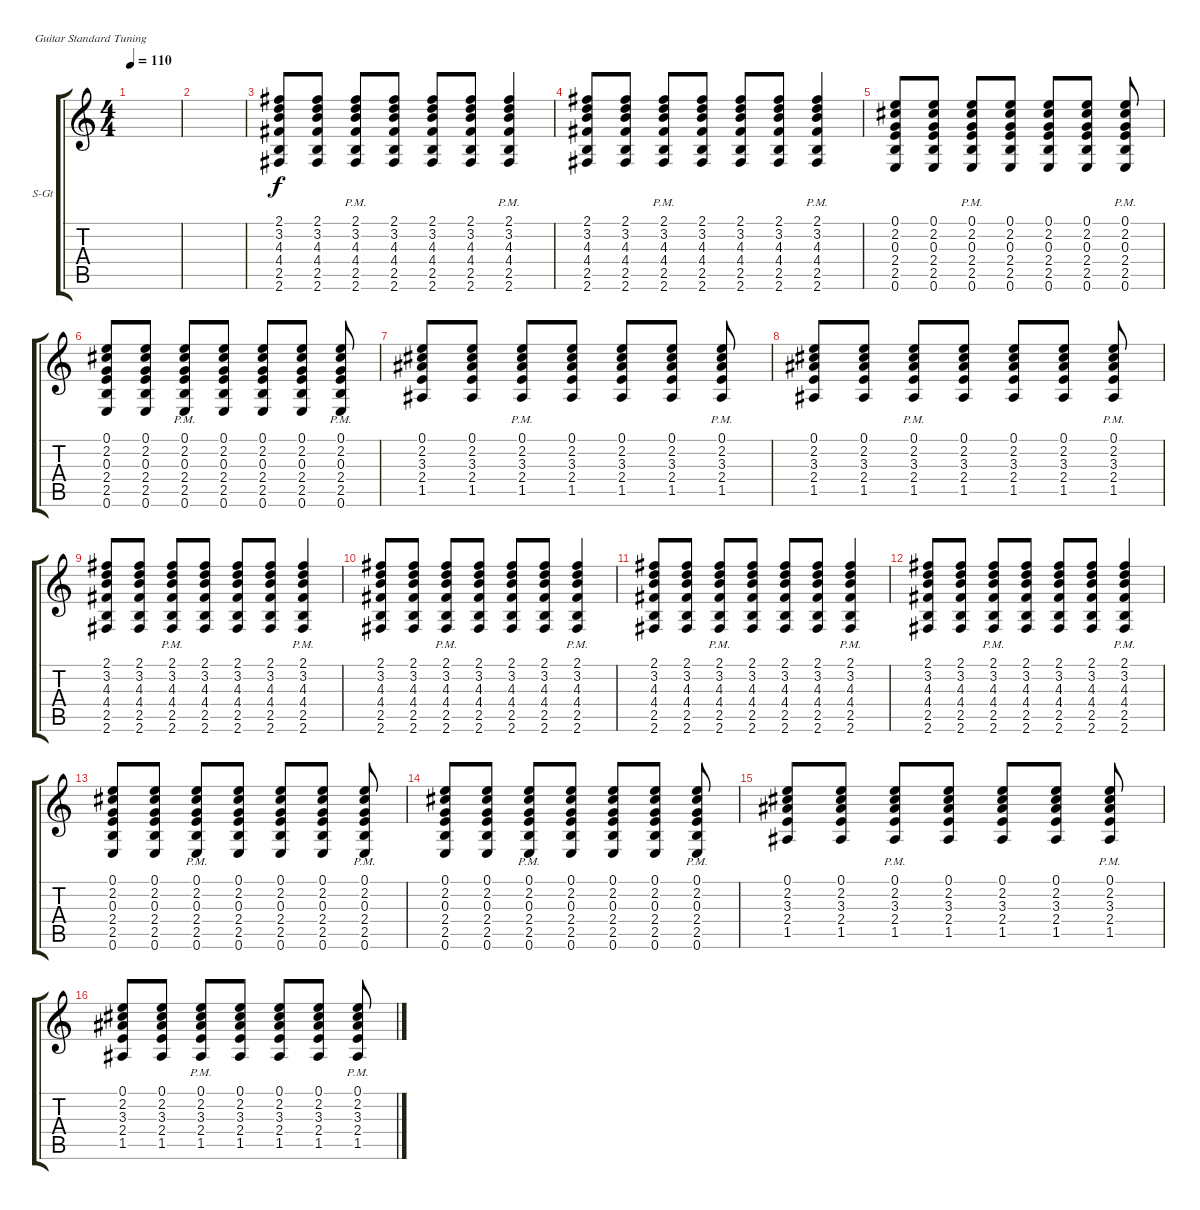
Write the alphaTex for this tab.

\defaultSystemsLayout 4
\bracketExtendMode groupsimilarinstruments
\firstSystemTrackNameOrientation horizontal
\otherSystemsTrackNameOrientation horizontal
\track ("Steel Guitar" "S-Gt") {instrument acousticguitarsteel}
\staff {score tabs}
\tuning (E4 B3 G3 D3 A2 E2)
\ts (4 4)
\tempo 110
\clef g2
\ks c
|
|
(2.6 2.5 4.4 4.3 3.2 2.1).8 (2.6 2.5 4.4 4.3 3.2 2.1).8 (2.6{pm} 2.5{pm} 4.4{pm} 4.3{pm} 3.2{pm} 2.1{pm}).8 (2.6 2.5 4.4 4.3 3.2 2.1).8 (2.6 2.5 4.4 4.3 3.2 2.1).8 (2.6 2.5 4.4 4.3 3.2 2.1).8 (2.6{pm} 2.5{pm} 4.4{pm} 4.3{pm} 3.2{pm} 2.1{pm}).4 |
(2.6 2.5 4.4 4.3 3.2 2.1).8 (2.6 2.5 4.4 4.3 3.2 2.1).8 (2.6{pm} 2.5{pm} 4.4{pm} 4.3{pm} 3.2{pm} 2.1{pm}).8 (2.6 2.5 4.4 4.3 3.2 2.1).8 (2.6 2.5 4.4 4.3 3.2 2.1).8 (2.6 2.5 4.4 4.3 3.2 2.1).8 (2.6{pm} 2.5{pm} 4.4{pm} 4.3{pm} 3.2{pm} 2.1{pm}).4 |
(2.5 2.4 0.3 2.2 0.1 0.6).8 (2.5 2.4 0.3 2.2 0.1 0.6).8 (2.5{pm} 2.4{pm} 0.3{pm} 2.2{pm} 0.1{pm} 0.6{pm}).8 (2.5 2.4 0.3 2.2 0.1 0.6).8 (2.5 2.4 0.3 2.2 0.1 0.6).8 (2.5 2.4 0.3 2.2 0.1 0.6).8 (2.5{pm} 2.4{pm} 0.3{pm} 2.2{pm} 0.1{pm} 0.6{pm}).8 |
(2.5 2.4 0.3 2.2 0.1 0.6).8 (2.5 2.4 0.3 2.2 0.1 0.6).8 (2.5{pm} 2.4{pm} 0.3{pm} 2.2{pm} 0.1{pm} 0.6{pm}).8 (2.5 2.4 0.3 2.2 0.1 0.6).8 (2.5 2.4 0.3 2.2 0.1 0.6).8 (2.5 2.4 0.3 2.2 0.1 0.6).8 (2.5{pm} 2.4{pm} 0.3{pm} 2.2{pm} 0.1{pm} 0.6{pm}).8 |
(1.5 2.4 2.2 3.3 0.1).8 (1.5 2.4 2.2 3.3 0.1).8 (1.5{pm} 2.4{pm} 2.2{pm} 3.3{pm} 0.1{pm}).8 (1.5 2.4 2.2 3.3 0.1).8 (1.5 2.4 2.2 3.3 0.1).8 (1.5 2.4 2.2 3.3 0.1).8 (1.5{pm} 2.4{pm} 2.2{pm} 3.3{pm} 0.1{pm}).8 |
(1.5 2.4 2.2 3.3 0.1).8 (1.5 2.4 2.2 3.3 0.1).8 (1.5{pm} 2.4{pm} 2.2{pm} 3.3{pm} 0.1{pm}).8 (1.5 2.4 2.2 3.3 0.1).8 (1.5 2.4 2.2 3.3 0.1).8 (1.5 2.4 2.2 3.3 0.1).8 (1.5{pm} 2.4{pm} 2.2{pm} 3.3{pm} 0.1{pm}).8 |
(2.6 2.5 4.4 4.3 3.2 2.1).8 (2.6 2.5 4.4 4.3 3.2 2.1).8 (2.6{pm} 2.5{pm} 4.4{pm} 4.3{pm} 3.2{pm} 2.1{pm}).8 (2.6 2.5 4.4 4.3 3.2 2.1).8 (2.6 2.5 4.4 4.3 3.2 2.1).8 (2.6 2.5 4.4 4.3 3.2 2.1).8 (2.6{pm} 2.5{pm} 4.4{pm} 4.3{pm} 3.2{pm} 2.1{pm}).4 |
(2.6 2.5 4.4 4.3 3.2 2.1).8 (2.6 2.5 4.4 4.3 3.2 2.1).8 (2.6{pm} 2.5{pm} 4.4{pm} 4.3{pm} 3.2{pm} 2.1{pm}).8 (2.6 2.5 4.4 4.3 3.2 2.1).8 (2.6 2.5 4.4 4.3 3.2 2.1).8 (2.6 2.5 4.4 4.3 3.2 2.1).8 (2.6{pm} 2.5{pm} 4.4{pm} 4.3{pm} 3.2{pm} 2.1{pm}).4 |
(2.6 2.5 4.4 4.3 3.2 2.1).8 (2.6 2.5 4.4 4.3 3.2 2.1).8 (2.6{pm} 2.5{pm} 4.4{pm} 4.3{pm} 3.2{pm} 2.1{pm}).8 (2.6 2.5 4.4 4.3 3.2 2.1).8 (2.6 2.5 4.4 4.3 3.2 2.1).8 (2.6 2.5 4.4 4.3 3.2 2.1).8 (2.6{pm} 2.5{pm} 4.4{pm} 4.3{pm} 3.2{pm} 2.1{pm}).4 |
(2.6 2.5 4.4 4.3 3.2 2.1).8 (2.6 2.5 4.4 4.3 3.2 2.1).8 (2.6{pm} 2.5{pm} 4.4{pm} 4.3{pm} 3.2{pm} 2.1{pm}).8 (2.6 2.5 4.4 4.3 3.2 2.1).8 (2.6 2.5 4.4 4.3 3.2 2.1).8 (2.6 2.5 4.4 4.3 3.2 2.1).8 (2.6{pm} 2.5{pm} 4.4{pm} 4.3{pm} 3.2{pm} 2.1{pm}).4 |
(2.5 2.4 0.3 2.2 0.1 0.6).8 (2.5 2.4 0.3 2.2 0.1 0.6).8 (2.5{pm} 2.4{pm} 0.3{pm} 2.2{pm} 0.1{pm} 0.6{pm}).8 (2.5 2.4 0.3 2.2 0.1 0.6).8 (2.5 2.4 0.3 2.2 0.1 0.6).8 (2.5 2.4 0.3 2.2 0.1 0.6).8 (2.5{pm} 2.4{pm} 0.3{pm} 2.2{pm} 0.1{pm} 0.6{pm}).8 |
(2.5 2.4 0.3 2.2 0.1 0.6).8 (2.5 2.4 0.3 2.2 0.1 0.6).8 (2.5{pm} 2.4{pm} 0.3{pm} 2.2{pm} 0.1{pm} 0.6{pm}).8 (2.5 2.4 0.3 2.2 0.1 0.6).8 (2.5 2.4 0.3 2.2 0.1 0.6).8 (2.5 2.4 0.3 2.2 0.1 0.6).8 (2.5{pm} 2.4{pm} 0.3{pm} 2.2{pm} 0.1{pm} 0.6{pm}).8 |
(1.5 2.4 2.2 3.3 0.1).8 (1.5 2.4 2.2 3.3 0.1).8 (1.5{pm} 2.4{pm} 2.2{pm} 3.3{pm} 0.1{pm}).8 (1.5 2.4 2.2 3.3 0.1).8 (1.5 2.4 2.2 3.3 0.1).8 (1.5 2.4 2.2 3.3 0.1).8 (1.5{pm} 2.4{pm} 2.2{pm} 3.3{pm} 0.1{pm}).8 |
(1.5 2.4 2.2 3.3 0.1).8 (1.5 2.4 2.2 3.3 0.1).8 (1.5{pm} 2.4{pm} 2.2{pm} 3.3{pm} 0.1{pm}).8 (1.5 2.4 2.2 3.3 0.1).8 (1.5 2.4 2.2 3.3 0.1).8 (1.5 2.4 2.2 3.3 0.1).8 (1.5{pm} 2.4{pm} 2.2{pm} 3.3{pm} 0.1{pm}).8
